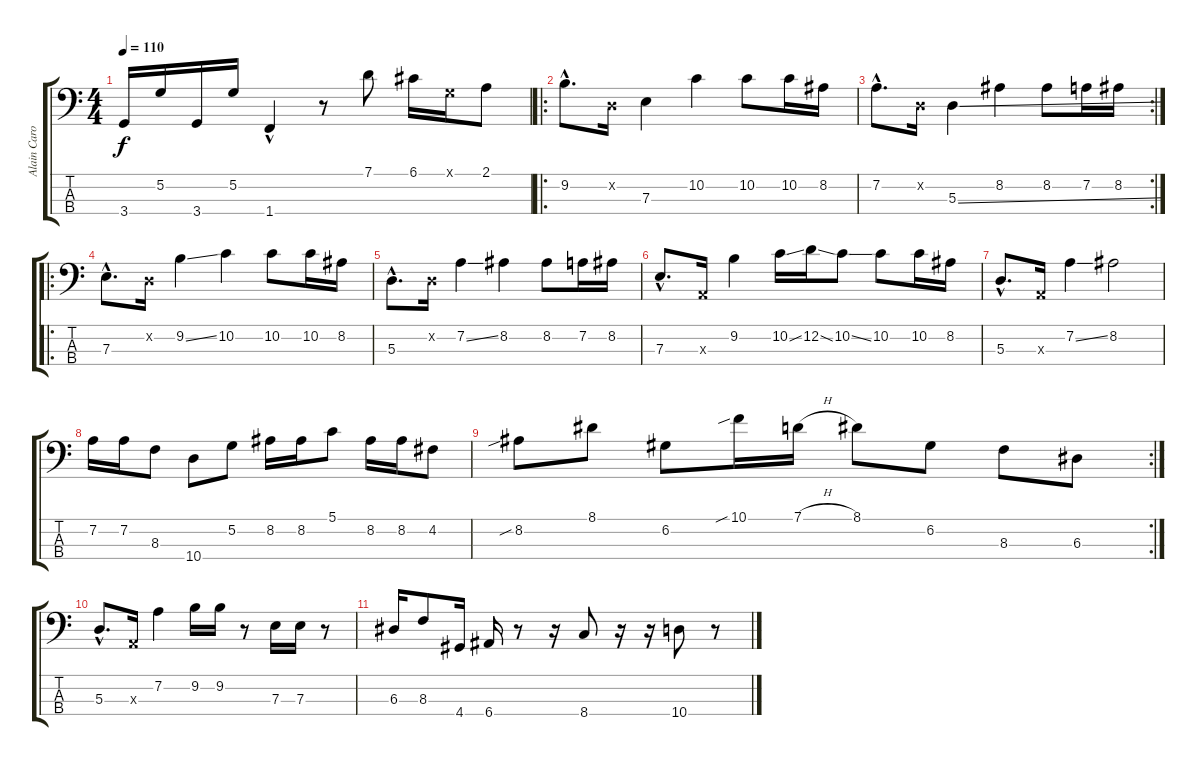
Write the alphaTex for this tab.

\track ("Alain Caron" "Alain Caro") {instrument fretlessbass}
\staff {score tabs}
\tuning (G2 D2 A1 E1) {hide}
\ts (4 4)
\tempo 110
\clef f4
\ks c
3.4.16{dy f} 5.2.16 3.4.16 5.2.16 1.4{hac}.4 r.8 7.1.8 6.1.16 0.1{x}.16 2.1.8 |
\ro
9.2{hac}.8{d} 0.2{x}.16 7.3.4 10.2.4 10.2.8 10.2.16 8.2.16 |
\rc 2
7.2{hac}.8{d} 0.2{x}.16 5.3{ss}.4 8.2.4 8.2.8 7.2.16 8.2.16 |
\ro
7.3{hac}.8{d} 0.2{x}.16 9.2{ss}.4 10.2.4 10.2.8 10.2.16 8.2.16 |
5.3{hac}.8{d} 0.2{x}.16 7.2{ss}.4 8.2.4 8.2.8 7.2.16 8.2.16 |
7.3{hac}.8{d} 0.3{x}.16 9.2.4 10.2{ss}.16 12.2{ss}.16 10.2{ss}.8 10.2.8 10.2.16 8.2.16 |
5.3{hac}.8{d} 0.3{x}.16 7.2{ss}.4 8.2.2 |
7.2.16 7.2.16 8.3.8 10.4.8 5.2.8 8.2.16 8.2.16 5.1.8 8.2.16 8.2.16 4.2.8 |
\rc 2
8.2{sib}.8 8.1.8 6.2.8 10.1{sib}.16 7.1{h}.16 8.1.8 6.2.8 8.3.8 6.3.8 |
5.3{hac}.8{d} 0.3{x}.16 7.2.4 9.2.16 9.2.16 r.8 7.3.16 7.3.16 r.8 |
6.3.16 8.3.8 4.4.16 6.4.16 r.8 r.16 8.4.8 r.16 r.16 10.4.8 r.8
